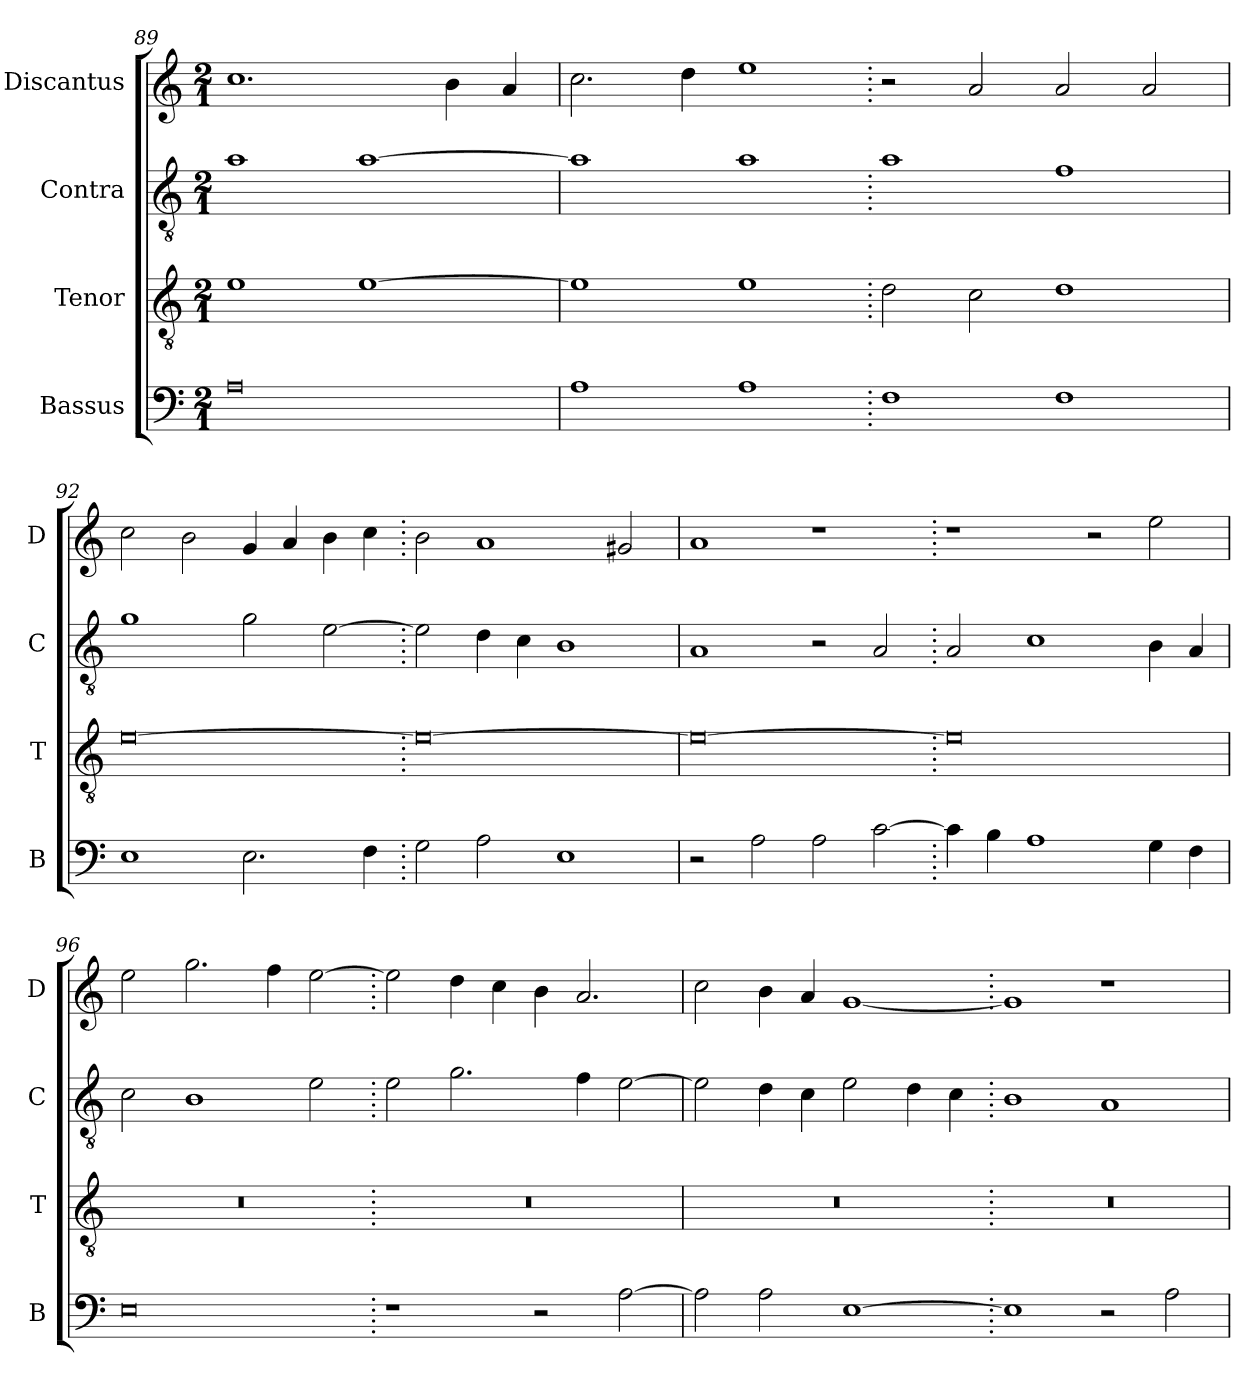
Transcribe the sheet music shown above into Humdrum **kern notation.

**kern	**kern	**kern	**kern
*part4	*part3	*part2	*part1
*staff4	*staff3	*staff2	*staff1
*I"Bassus	*I"Tenor	*I"Contra	*I"Discantus
*I'B	*I'T	*I'C	*I'D
*clefF4	*clefGv2	*clefGv2	*clefG2
*k[]	*k[]	*k[]	*k[]
*M2/1	*M2/1	*M2/1	*M2/1
=89	=89	=89	=89
0A	1e	1a	1.cc
.	[1e	[1a	.
.	.	.	4b\
.	.	.	4a/
=90	=90	=90	=90
1A	1e]	1a]	2.cc\
.	.	.	4dd\
1A	1e	1a	1ee
=91.	=91.	=91.	=91.
1F	2d\	1a	2r
.	2c\	.	2a/
1F	1d	1f	2a/
.	.	.	2a/
=92	=92	=92	=92
1E	[0e	1g	2cc\
.	.	.	2b\
2.E\	.	2g\	4g/
.	.	.	4a/
.	.	[2e\	4b\
4F\	.	.	4cc\
=93.	=93.	=93.	=93.
2G\	0e_	2e\]	2b\
2A\	.	4d\	1a
.	.	4c\	.
1E	.	1B	.
.	.	.	2g#X/
=94	=94	=94	=94
2r	0e_	1A	1a
2A\	.	.	.
2A\	.	2r	1r
[2c\	.	2A/	.
=95.	=95.	=95.	=95.
4c\]	0e]	2A/	1r
4B\	.	.	.
1A	.	1c	.
.	.	.	2r
4G\	.	4B\	2ee\
4F\	.	4A/	.
=96	=96	=96	=96
0E	0r	2c\	2ee\
.	.	1B	2.gg\
.	.	.	4ff\
.	.	2e\	[2ee\
=97.	=97.	=97.	=97.
1r	0r	2e\	2ee\]
.	.	2.g\	4dd\
.	.	.	4cc\
2r	.	.	4b\
.	.	4f\	2.a/
[2A\	.	[2e\	.
=98	=98	=98	=98
2A\]	0r	2e\]	2cc\
2A\	.	4d\	4b\
.	.	4c\	4a/
[1E	.	2e\	[1g
.	.	4d\	.
.	.	4c\	.
=99.	=99.	=99.	=99.
1E]	0r	1B	1g]
2r	.	1A	1r
2A\	.	.	.
=	=	=	=
*-	*-	*-	*-
